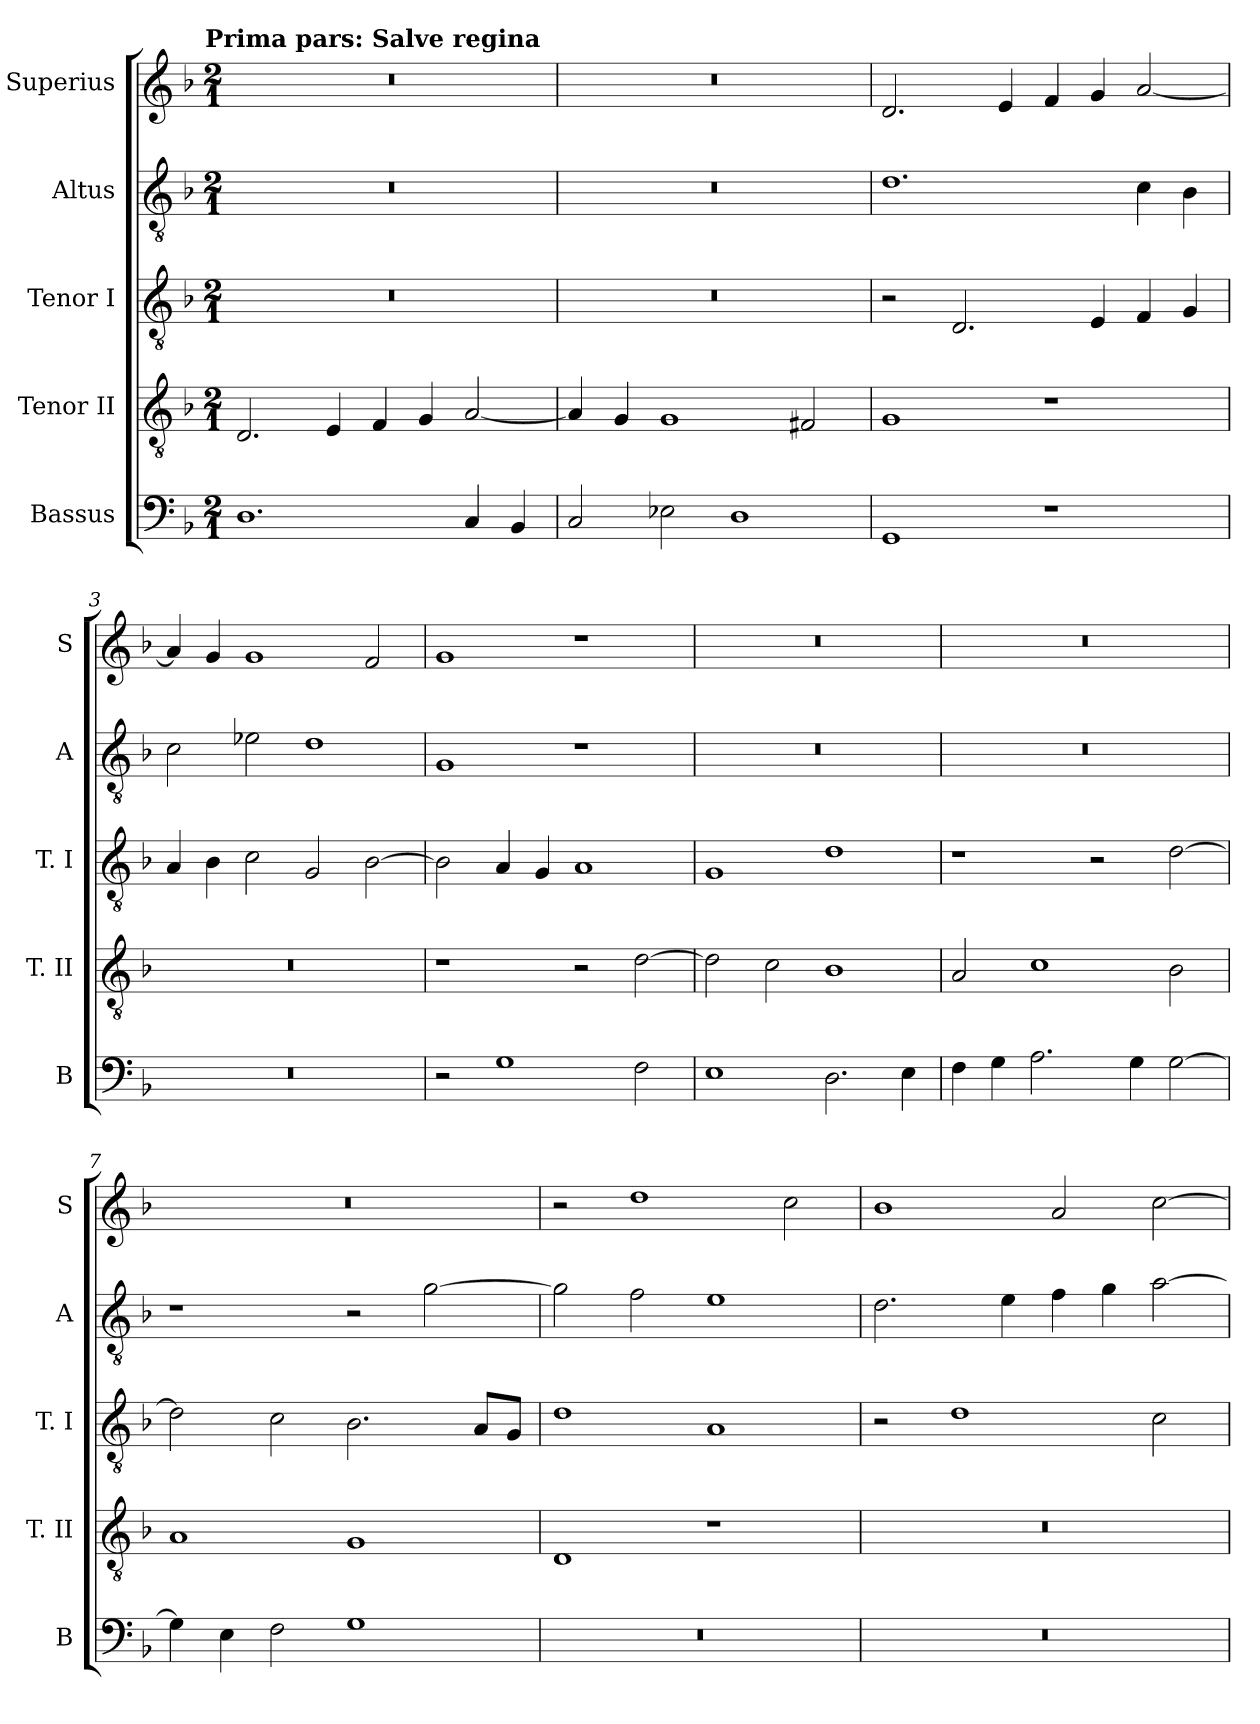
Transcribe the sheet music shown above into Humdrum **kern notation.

**kern	**kern	**kern	**kern	**kern
*part5	*part4	*part3	*part2	*part1
*staff5	*staff4	*staff3	*staff2	*staff1
*I"Bassus	*I"Tenor II	*I"Tenor I	*I"Altus	*I"Superius
*I'B	*I'T. II	*I'T. I	*I'A	*I'S
*clefF4	*clefGv2	*clefGv2	*clefGv2	*clefG2
*k[b-]	*k[b-]	*k[b-]	*k[b-]	*k[b-]
*F:	*F:	*F:	*F:	*F:
!!LO:TX:omd:t=Prima pars&colon; Salve regina
*M2/1	*M2/1	*M2/1	*M2/1	*M2/1
=	=	=	=	=
1.D	2.D	0r	0r	0r
.	4E	.	.	.
.	4F	.	.	.
.	4G	.	.	.
4C	[2A	.	.	.
4BB-	.	.	.	.
=1	=1	=1	=1	=1
2C	4A]	0r	0r	0r
.	4G	.	.	.
2E-X	1G	.	.	.
1D	.	.	.	.
.	2F#X	.	.	.
=2	=2	=2	=2	=2
1GG	1G	2r	1.d	2.d
.	.	2.D	.	.
.	.	.	.	4e
1r	1r	.	.	4f
.	.	4E	.	4g
.	.	4F	4c	[2a
.	.	4G	4B-	.
=3	=3	=3	=3	=3
0r	0r	4A	2c	4a]
.	.	4B-	.	4g
.	.	2c	2e-X	1g
.	.	2G	1d	.
.	.	[2B-	.	2f
=4	=4	=4	=4	=4
2r	1r	2B-]	1G	1g
1G	.	4A	.	.
.	.	4G	.	.
.	2r	1A	1r	1r
2F	[2d	.	.	.
=5	=5	=5	=5	=5
1E	2d]	1G	0r	0r
.	2c	.	.	.
2.D	1B-	1d	.	.
4E	.	.	.	.
=6	=6	=6	=6	=6
4F	2A	1r	0r	0r
4G	.	.	.	.
2.A	1c	.	.	.
.	.	2r	.	.
4G	.	.	.	.
[2G	2B-	[2d	.	.
=7	=7	=7	=7	=7
4G]	1A	2d]	1r	0r
4E	.	.	.	.
2F	.	2c	.	.
1G	1G	2.B-	2r	.
.	.	.	[2g	.
.	.	8AL	.	.
.	.	8GJ	.	.
=8	=8	=8	=8	=8
0r	1D	1d	2g]	2r
.	.	.	2f	1dd
.	1r	1A	1e	.
.	.	.	.	2cc
=9	=9	=9	=9	=9
0r	0r	2r	2.d	1b-
.	.	1d	.	.
.	.	.	4e	.
.	.	.	4f	2a
.	.	.	4g	.
.	.	2c	[2a	[2cc
=	=	=	=	=
*-	*-	*-	*-	*-
